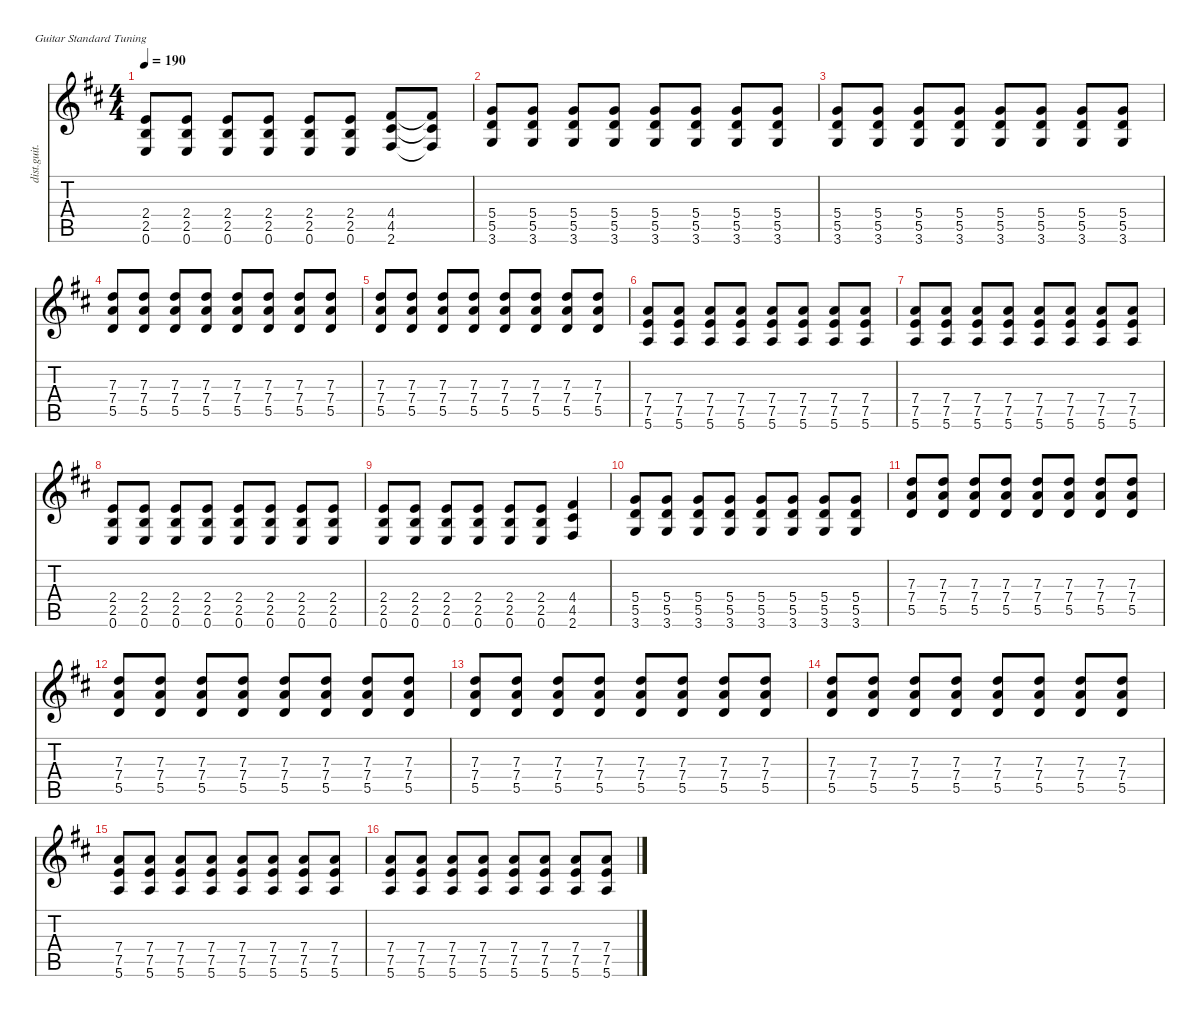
\defaultSystemsLayout 4
\hideDynamics
\bracketExtendMode nobrackets
\otherSystemsTrackNameOrientation horizontal
\track ("Chris Leonard" "dist.guit.") {instrument distortionguitar}
\staff {score tabs}
\tuning (E4 B3 G3 D3 A2 E2)
\ts (4 4)
\tempo 190
\clef g2
\ks d
(2.4{acc forcenatural} 2.5{acc forcenatural} 0.6{acc forcenatural}).8{dy f beam Up} (2.4{acc forcenatural} 2.5{acc forcenatural} 0.6{acc forcenatural}).8{beam Up} (2.4{acc forcenatural} 2.5{acc forcenatural} 0.6{acc forcenatural}).8{beam Up} (2.4{acc forcenatural} 2.5{acc forcenatural} 0.6{acc forcenatural}).8{beam Up} (2.4{acc forcenatural} 2.5{acc forcenatural} 0.6{acc forcenatural}).8{beam Up} (2.4{acc forcenatural} 2.5{acc forcenatural} 0.6{acc forcenatural}).8{beam Up} (4.4{acc #} 4.5{acc #} 2.6{acc #}).8{beam Up} (4.4{t acc #} 4.5{t acc #} 2.6{t acc #}).8{beam Up} |
(5.4{acc forcenatural} 5.5{acc forcenatural} 3.6{acc forcenatural}).8{beam Up} (5.4{acc forcenatural} 5.5{acc forcenatural} 3.6{acc forcenatural}).8{beam Up} (5.4{acc forcenatural} 5.5{acc forcenatural} 3.6{acc forcenatural}).8{beam Up} (5.4{acc forcenatural} 5.5{acc forcenatural} 3.6{acc forcenatural}).8{beam Up} (5.4{acc forcenatural} 5.5{acc forcenatural} 3.6{acc forcenatural}).8{beam Up} (5.4{acc forcenatural} 5.5{acc forcenatural} 3.6{acc forcenatural}).8{beam Up} (5.4{acc forcenatural} 5.5{acc forcenatural} 3.6{acc forcenatural}).8{beam Up} (5.4{acc forcenatural} 5.5{acc forcenatural} 3.6{acc forcenatural}).8{beam Up} |
(5.4{acc forcenatural} 5.5{acc forcenatural} 3.6{acc forcenatural}).8{beam Up} (5.4{acc forcenatural} 5.5{acc forcenatural} 3.6{acc forcenatural}).8{beam Up} (5.4{acc forcenatural} 5.5{acc forcenatural} 3.6{acc forcenatural}).8{beam Up} (5.4{acc forcenatural} 5.5{acc forcenatural} 3.6{acc forcenatural}).8{beam Up} (5.4{acc forcenatural} 5.5{acc forcenatural} 3.6{acc forcenatural}).8{beam Up} (5.4{acc forcenatural} 5.5{acc forcenatural} 3.6{acc forcenatural}).8{beam Up} (5.4{acc forcenatural} 5.5{acc forcenatural} 3.6{acc forcenatural}).8{beam Up} (5.4{acc forcenatural} 5.5{acc forcenatural} 3.6{acc forcenatural}).8{beam Up} |
(7.3{acc forcenatural} 7.4{acc forcenatural} 5.5{acc forcenatural}).8{beam Up} (7.3{acc forcenatural} 7.4{acc forcenatural} 5.5{acc forcenatural}).8{beam Up} (7.3{acc forcenatural} 7.4{acc forcenatural} 5.5{acc forcenatural}).8{beam Up} (7.3{acc forcenatural} 7.4{acc forcenatural} 5.5{acc forcenatural}).8{beam Up} (7.3{acc forcenatural} 7.4{acc forcenatural} 5.5{acc forcenatural}).8{beam Up} (7.3{acc forcenatural} 7.4{acc forcenatural} 5.5{acc forcenatural}).8{beam Up} (7.3{acc forcenatural} 7.4{acc forcenatural} 5.5{acc forcenatural}).8{beam Up} (7.3{acc forcenatural} 7.4{acc forcenatural} 5.5{acc forcenatural}).8{beam Up} |
(7.3{acc forcenatural} 7.4{acc forcenatural} 5.5{acc forcenatural}).8{beam Up} (7.3{acc forcenatural} 7.4{acc forcenatural} 5.5{acc forcenatural}).8{beam Up} (7.3{acc forcenatural} 7.4{acc forcenatural} 5.5{acc forcenatural}).8{beam Up} (7.3{acc forcenatural} 7.4{acc forcenatural} 5.5{acc forcenatural}).8{beam Up} (7.3{acc forcenatural} 7.4{acc forcenatural} 5.5{acc forcenatural}).8{beam Up} (7.3{acc forcenatural} 7.4{acc forcenatural} 5.5{acc forcenatural}).8{beam Up} (7.3{acc forcenatural} 7.4{acc forcenatural} 5.5{acc forcenatural}).8{beam Up} (7.3{acc forcenatural} 7.4{acc forcenatural} 5.5{acc forcenatural}).8{beam Up} |
(7.4{acc forcenatural} 7.5{acc forcenatural} 5.6{acc forcenatural}).8{beam Up} (7.4{acc forcenatural} 7.5{acc forcenatural} 5.6{acc forcenatural}).8{beam Up} (7.4{acc forcenatural} 7.5{acc forcenatural} 5.6{acc forcenatural}).8{beam Up} (7.4{acc forcenatural} 7.5{acc forcenatural} 5.6{acc forcenatural}).8{beam Up} (7.4{acc forcenatural} 7.5{acc forcenatural} 5.6{acc forcenatural}).8{beam Up} (7.4{acc forcenatural} 7.5{acc forcenatural} 5.6{acc forcenatural}).8{beam Up} (7.4{acc forcenatural} 7.5{acc forcenatural} 5.6{acc forcenatural}).8{beam Up} (7.4{acc forcenatural} 7.5{acc forcenatural} 5.6{acc forcenatural}).8{beam Up} |
(7.4{acc forcenatural} 7.5{acc forcenatural} 5.6{acc forcenatural}).8{beam Up} (7.4{acc forcenatural} 7.5{acc forcenatural} 5.6{acc forcenatural}).8{beam Up} (7.4{acc forcenatural} 7.5{acc forcenatural} 5.6{acc forcenatural}).8{beam Up} (7.4{acc forcenatural} 7.5{acc forcenatural} 5.6{acc forcenatural}).8{beam Up} (7.4{acc forcenatural} 7.5{acc forcenatural} 5.6{acc forcenatural}).8{beam Up} (7.4{acc forcenatural} 7.5{acc forcenatural} 5.6{acc forcenatural}).8{beam Up} (7.4{acc forcenatural} 7.5{acc forcenatural} 5.6{acc forcenatural}).8{beam Up} (7.4{acc forcenatural} 7.5{acc forcenatural} 5.6{acc forcenatural}).8{beam Up} |
(2.4{acc forcenatural} 2.5{acc forcenatural} 0.6{acc forcenatural}).8{beam Up} (2.4{acc forcenatural} 2.5{acc forcenatural} 0.6{acc forcenatural}).8{beam Up} (2.4{acc forcenatural} 2.5{acc forcenatural} 0.6{acc forcenatural}).8{beam Up} (2.4{acc forcenatural} 2.5{acc forcenatural} 0.6{acc forcenatural}).8{beam Up} (2.4{acc forcenatural} 2.5{acc forcenatural} 0.6{acc forcenatural}).8{beam Up} (2.4{acc forcenatural} 2.5{acc forcenatural} 0.6{acc forcenatural}).8{beam Up} (2.4{acc forcenatural} 2.5{acc forcenatural} 0.6{acc forcenatural}).8{beam Up} (2.4{acc forcenatural} 2.5{acc forcenatural} 0.6{acc forcenatural}).8{beam Up} |
(2.4{acc forcenatural} 2.5{acc forcenatural} 0.6{acc forcenatural}).8{beam Up} (2.4{acc forcenatural} 2.5{acc forcenatural} 0.6{acc forcenatural}).8{beam Up} (2.4{acc forcenatural} 2.5{acc forcenatural} 0.6{acc forcenatural}).8{beam Up} (2.4{acc forcenatural} 2.5{acc forcenatural} 0.6{acc forcenatural}).8{beam Up} (2.4{acc forcenatural} 2.5{acc forcenatural} 0.6{acc forcenatural}).8{beam Up} (2.4{acc forcenatural} 2.5{acc forcenatural} 0.6{acc forcenatural}).8{beam Up} (4.4{acc #} 4.5{acc #} 2.6{acc #}).4{beam Up} |
(5.4{acc forcenatural} 5.5{acc forcenatural} 3.6{acc forcenatural}).8{beam Up} (5.4{acc forcenatural} 5.5{acc forcenatural} 3.6{acc forcenatural}).8{beam Up} (5.4{acc forcenatural} 5.5{acc forcenatural} 3.6{acc forcenatural}).8{beam Up} (5.4{acc forcenatural} 5.5{acc forcenatural} 3.6{acc forcenatural}).8{beam Up} (5.4{acc forcenatural} 5.5{acc forcenatural} 3.6{acc forcenatural}).8{beam Up} (5.4{acc forcenatural} 5.5{acc forcenatural} 3.6{acc forcenatural}).8{beam Up} (5.4{acc forcenatural} 5.5{acc forcenatural} 3.6{acc forcenatural}).8{beam Up} (5.4{acc forcenatural} 5.5{acc forcenatural} 3.6{acc forcenatural}).8{beam Up} |
(7.3{acc forcenatural} 7.4{acc forcenatural} 5.5{acc forcenatural}).8{beam Up} (7.3{acc forcenatural} 7.4{acc forcenatural} 5.5{acc forcenatural}).8{beam Up} (7.3{acc forcenatural} 7.4{acc forcenatural} 5.5{acc forcenatural}).8{beam Up} (7.3{acc forcenatural} 7.4{acc forcenatural} 5.5{acc forcenatural}).8{beam Up} (7.3{acc forcenatural} 7.4{acc forcenatural} 5.5{acc forcenatural}).8{beam Up} (7.3{acc forcenatural} 7.4{acc forcenatural} 5.5{acc forcenatural}).8{beam Up} (7.3{acc forcenatural} 7.4{acc forcenatural} 5.5{acc forcenatural}).8{beam Up} (7.3{acc forcenatural} 7.4{acc forcenatural} 5.5{acc forcenatural}).8{beam Up} |
(7.3{acc forcenatural} 7.4{acc forcenatural} 5.5{acc forcenatural}).8{beam Up} (7.3{acc forcenatural} 7.4{acc forcenatural} 5.5{acc forcenatural}).8{beam Up} (7.3{acc forcenatural} 7.4{acc forcenatural} 5.5{acc forcenatural}).8{beam Up} (7.3{acc forcenatural} 7.4{acc forcenatural} 5.5{acc forcenatural}).8{beam Up} (7.3{acc forcenatural} 7.4{acc forcenatural} 5.5{acc forcenatural}).8{beam Up} (7.3{acc forcenatural} 7.4{acc forcenatural} 5.5{acc forcenatural}).8{beam Up} (7.3{acc forcenatural} 7.4{acc forcenatural} 5.5{acc forcenatural}).8{beam Up} (7.3{acc forcenatural} 7.4{acc forcenatural} 5.5{acc forcenatural}).8{beam Up} |
(7.3{acc forcenatural} 7.4{acc forcenatural} 5.5{acc forcenatural}).8{beam Up} (7.3{acc forcenatural} 7.4{acc forcenatural} 5.5{acc forcenatural}).8{beam Up} (7.3{acc forcenatural} 7.4{acc forcenatural} 5.5{acc forcenatural}).8{beam Up} (7.3{acc forcenatural} 7.4{acc forcenatural} 5.5{acc forcenatural}).8{beam Up} (7.3{acc forcenatural} 7.4{acc forcenatural} 5.5{acc forcenatural}).8{beam Up} (7.3{acc forcenatural} 7.4{acc forcenatural} 5.5{acc forcenatural}).8{beam Up} (7.3{acc forcenatural} 7.4{acc forcenatural} 5.5{acc forcenatural}).8{beam Up} (7.3{acc forcenatural} 7.4{acc forcenatural} 5.5{acc forcenatural}).8{beam Up} |
(7.3{acc forcenatural} 7.4{acc forcenatural} 5.5{acc forcenatural}).8{beam Up} (7.3{acc forcenatural} 7.4{acc forcenatural} 5.5{acc forcenatural}).8{beam Up} (7.3{acc forcenatural} 7.4{acc forcenatural} 5.5{acc forcenatural}).8{beam Up} (7.3{acc forcenatural} 7.4{acc forcenatural} 5.5{acc forcenatural}).8{beam Up} (7.3{acc forcenatural} 7.4{acc forcenatural} 5.5{acc forcenatural}).8{beam Up} (7.3{acc forcenatural} 7.4{acc forcenatural} 5.5{acc forcenatural}).8{beam Up} (7.3{acc forcenatural} 7.4{acc forcenatural} 5.5{acc forcenatural}).8{beam Up} (7.3{acc forcenatural} 7.4{acc forcenatural} 5.5{acc forcenatural}).8{beam Up} |
(7.4{acc forcenatural} 7.5{acc forcenatural} 5.6{acc forcenatural}).8{beam Up} (7.4{acc forcenatural} 7.5{acc forcenatural} 5.6{acc forcenatural}).8{beam Up} (7.4{acc forcenatural} 7.5{acc forcenatural} 5.6{acc forcenatural}).8{beam Up} (7.4{acc forcenatural} 7.5{acc forcenatural} 5.6{acc forcenatural}).8{beam Up} (7.4{acc forcenatural} 7.5{acc forcenatural} 5.6{acc forcenatural}).8{beam Up} (7.4{acc forcenatural} 7.5{acc forcenatural} 5.6{acc forcenatural}).8{beam Up} (7.4{acc forcenatural} 7.5{acc forcenatural} 5.6{acc forcenatural}).8{beam Up} (7.4{acc forcenatural} 7.5{acc forcenatural} 5.6{acc forcenatural}).8{beam Up} |
(7.4{acc forcenatural} 7.5{acc forcenatural} 5.6{acc forcenatural}).8{beam Up} (7.4{acc forcenatural} 7.5{acc forcenatural} 5.6{acc forcenatural}).8{beam Up} (7.4{acc forcenatural} 7.5{acc forcenatural} 5.6{acc forcenatural}).8{beam Up} (7.4{acc forcenatural} 7.5{acc forcenatural} 5.6{acc forcenatural}).8{beam Up} (7.4{acc forcenatural} 7.5{acc forcenatural} 5.6{acc forcenatural}).8{beam Up} (7.4{acc forcenatural} 7.5{acc forcenatural} 5.6{acc forcenatural}).8{beam Up} (7.4{acc forcenatural} 7.5{acc forcenatural} 5.6{acc forcenatural}).8{beam Up} (7.4{acc forcenatural} 7.5{acc forcenatural} 5.6{acc forcenatural}).8{beam Up}
